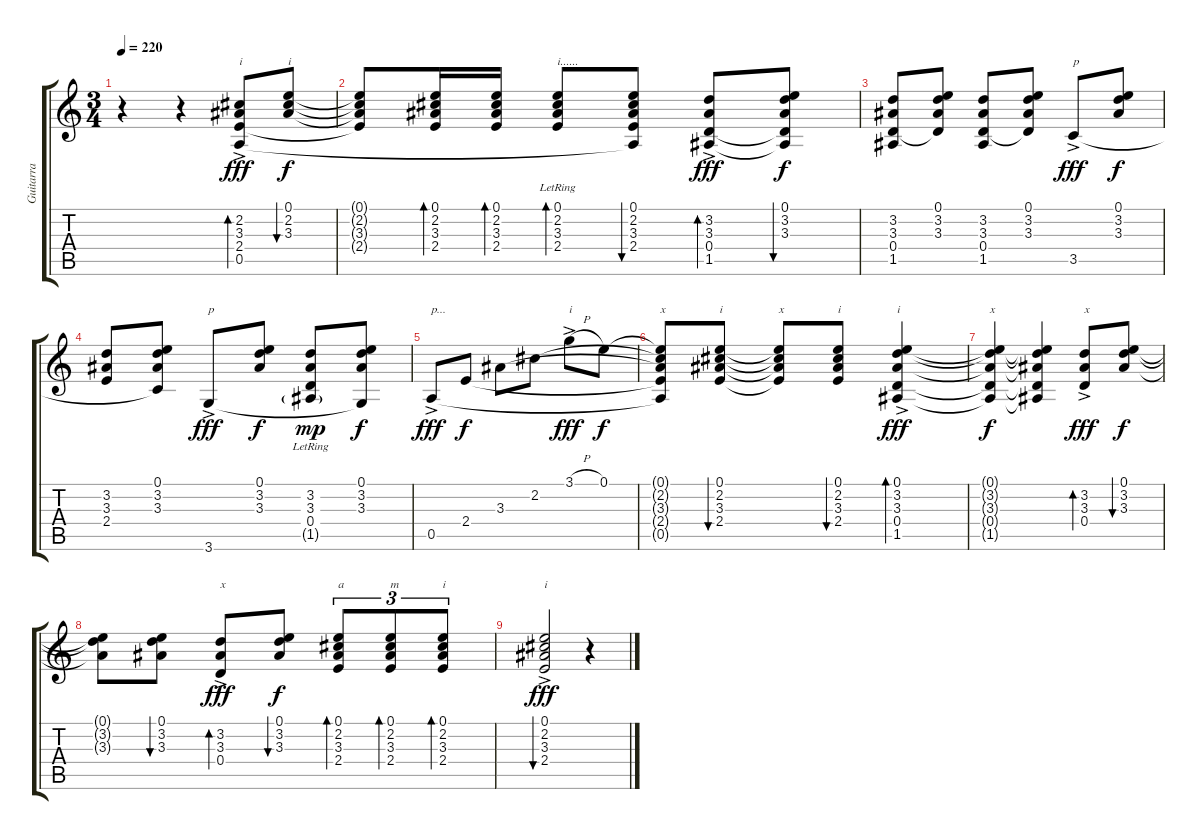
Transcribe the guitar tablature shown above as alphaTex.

\track ("Guitarra" "Guitarra") {instrument acousticguitarnylon}
\staff {score tabs}
\tuning (E4 B3 G3 D3 A2 E2) {hide}
\ts (3 4)
\tempo 220
\clef g2
\ks c
r.4{dy fff instrument acousticguitarnylon} r.4 (2.2{ac} 3.3 2.4 0.5).8{bd 60 txt "i"} (0.1 2.2 3.3).8{bu 60 txt "i" dy f} |
(0.1{t} 2.2{t} 3.3{t} 2.4{t}).8 (0.1 2.2 3.3 2.4).16{bd 60} (0.1 2.2 3.3 2.4).16{bd 60} (0.1{lr} 2.2 3.3 2.4).8{bd 60 txt "i......"} (0.1 2.2 3.3 2.4 0.5{t}).8{bu 60} (3.2 3.3 0.4{ac} 1.5).8{bd 60 dy fff} (0.1 3.2 3.3 0.4{t} 1.5{t}).8{bu 60 dy f} |
(3.2 3.3 0.4 1.5).8 (0.1 3.2 3.3 0.4{t}).8 (3.2 3.3 0.4 1.5).8 (0.1 3.2 3.3 0.4{t}).8 3.5{ac}.8{txt "p" dy fff} (0.1 3.2 3.3).8{dy f} |
(3.2 3.3 2.4).8 (0.1 3.2 3.3 3.5{t}).8 3.6{ac}.8{txt "p" dy fff} (0.1 3.2 3.3).8{dy f} (3.2{lr} 3.3 0.4 1.5{g}).8{dy mp} (0.1 3.2 3.3 3.6{t}).8{dy f} |
0.5{ac}.8{txt "p..." dy fff} 2.4.8{dy f} 3.3.8 2.2.8 3.1{h ac}.8{txt "i" dy fff} 0.1.8{dy f} |
(0.1{t} 2.2{t} 3.3{t} 2.4{t} 0.5{t}).8{txt "x"} (0.1 2.2 3.3 2.4).8{bu 60 txt "i"} (0.1{t} 2.2{t} 3.3{t} 2.4{t}).8{txt "x"} (0.1 2.2 3.3 2.4).8{bu 60 txt "i"} (0.1 3.2{ac} 3.3 0.4 1.5).4{bd 60 txt "i" dy fff} |
(0.1{t} 3.2{t} 3.3{t} 0.4{t} 1.5{t}).4{txt "x" dy f} (0.1{t} 3.2{t} 3.3{t} 0.4{t} 1.5{t}).4 (3.2 3.3{ac} 0.4).8{bd 60 txt "x" dy fff} (0.1 3.2 3.3).8{bu 60 dy f} |
(0.1{t} 3.2{t} 3.3{t}).8 (0.1 3.2 3.3).8{bu 60} (3.2 3.3 0.4{ac}).8{bd 60 txt "x" dy fff} (0.1 3.2 3.3).8{bu 60 dy f} (0.1 2.2 3.3 2.4).8{tu (3 2) bd 60 txt "a"} (0.1 2.2 3.3 2.4).8{tu (3 2) bd 60 txt "m"} (0.1 2.2 3.3 2.4).8{tu (3 2) bd 60 txt "i"} |
(0.1 2.2 3.3{ac} 2.4).2{bu 60 txt "i" dy fff} r.4
